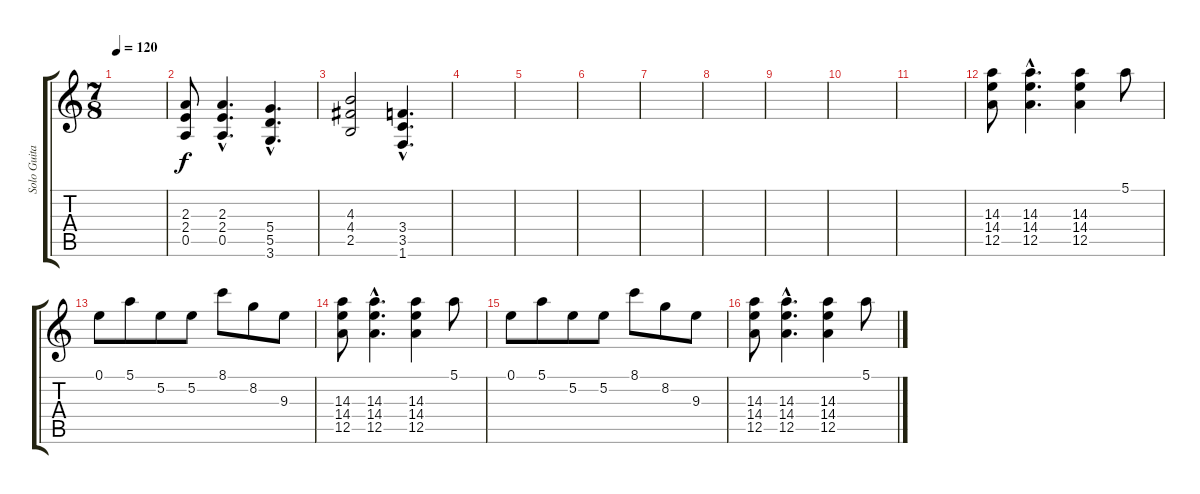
\track ("Solo Guitar" "Solo Guita") {instrument overdrivenguitar}
\staff {score tabs}
\tuning (E4 B3 G3 D3 A2 E2) {hide}
\ts (7 8)
\tempo 120
\clef g2
\ks c
|
(2.3 2.4 0.5).8 (2.3{hac} 2.4{hac} 0.5{hac}).4{d} (5.4{hac} 5.5{hac} 3.6{hac}).4{d} |
(4.3 4.4 2.5).2 (3.4{hac} 3.5{hac} 1.6{hac}).4{d} |
|
|
|
|
|
|
|
|
(14.3 14.4 12.5).8 (14.3{hac} 14.4{hac} 12.5{hac}).4{d} (14.3 14.4 12.5).4 5.1.8 |
0.1.8 5.1.8 5.2.8 5.2.8 8.1.8 8.2.8 9.3.8 |
(14.3 14.4 12.5).8 (14.3{hac} 14.4{hac} 12.5{hac}).4{d} (14.3 14.4 12.5).4 5.1.8 |
0.1.8 5.1.8 5.2.8 5.2.8 8.1.8 8.2.8 9.3.8 |
(14.3 14.4 12.5).8 (14.3{hac} 14.4{hac} 12.5{hac}).4{d} (14.3 14.4 12.5).4 5.1.8
